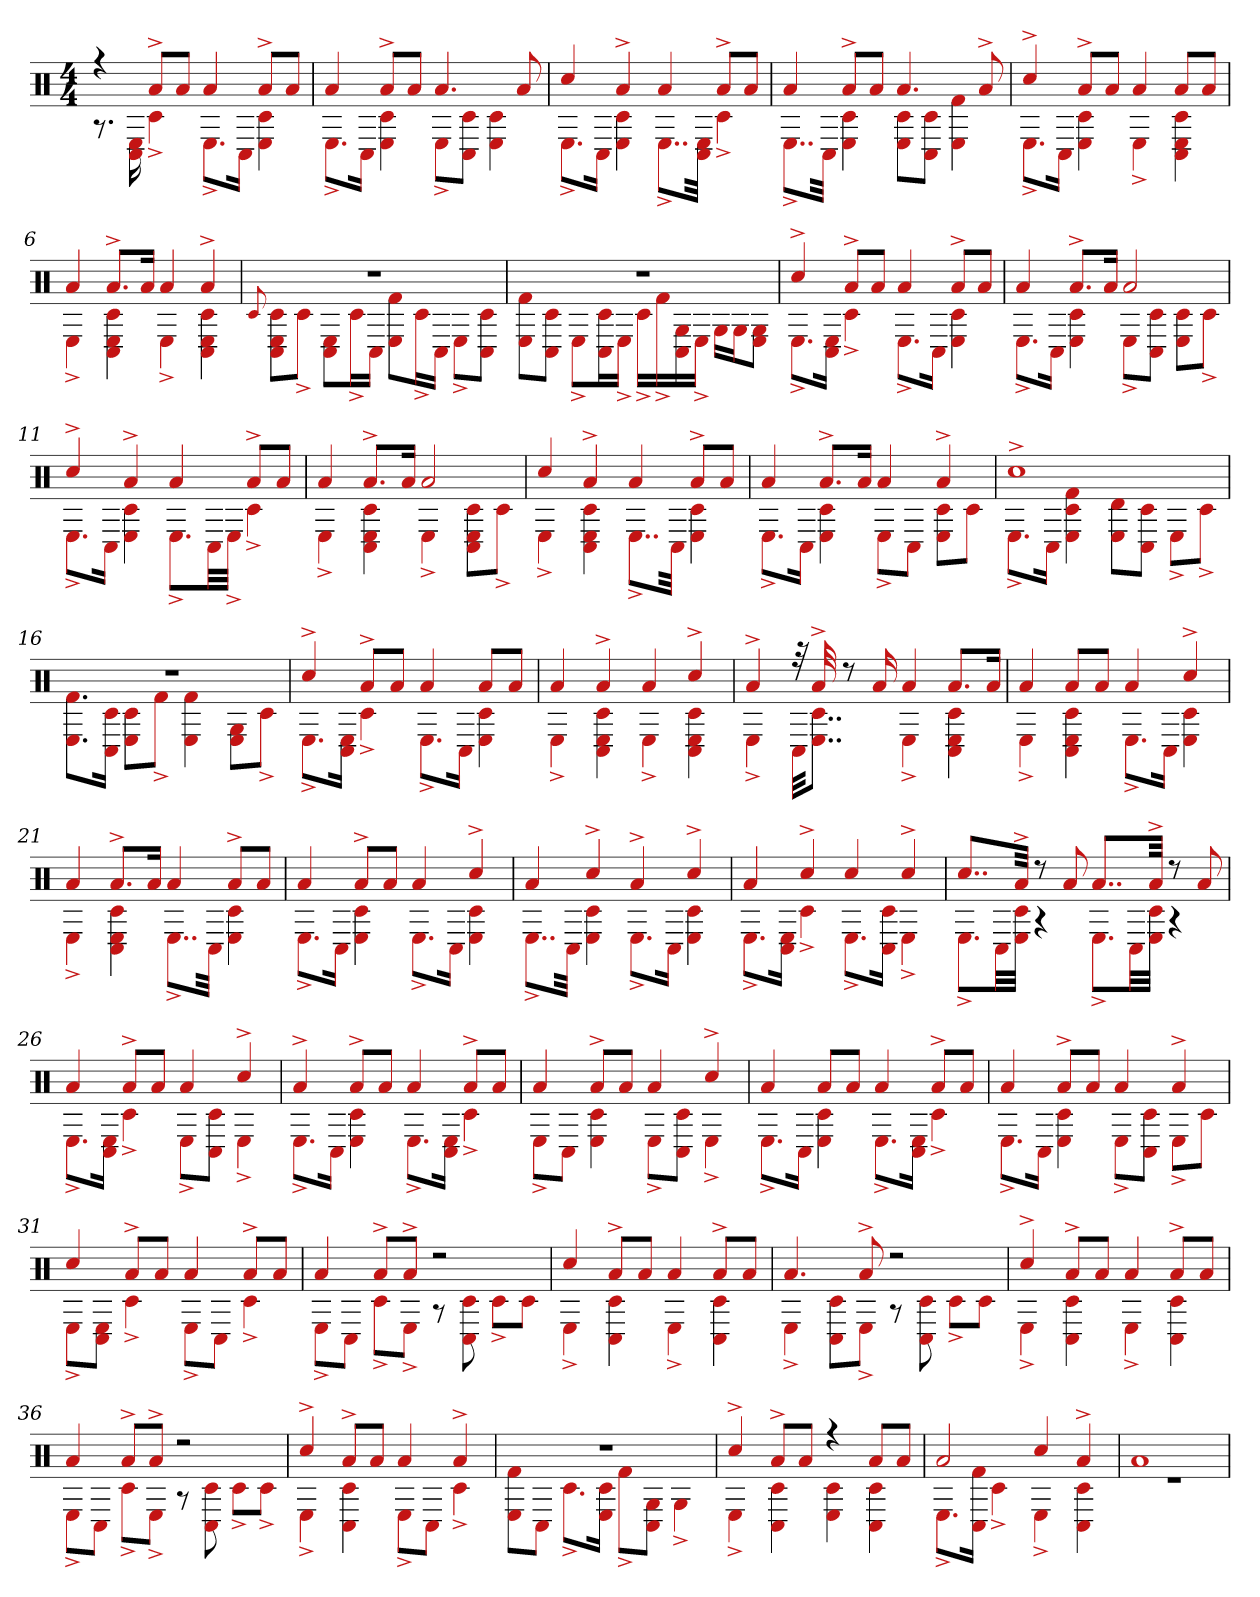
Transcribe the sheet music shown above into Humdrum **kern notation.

**kern
*part1
*staff1
*clefX
*k[]
*M4/4
=1
*^
4r	8.r
.	16C# 16E
8a^L	4c#^
8aJ	.
4a	8.E^L
.	16C#Jk
8a^L	4c# 4E
8aJ	.
=2	=2
4a	8.E^L
.	16C#Jk
8a^L	4E 4c#
8aJ	.
4.a	8E^L
.	8c# 8C#J
.	4E 4c#
8a	.
=3	=3
4cc#	8.E^L
.	16C#Jk
4a^	4E 4c#
4a	8..E^L
.	32C# 32EJkk
8a^L	4c#^
8aJ	.
=4	=4
4a	8..E^L
.	32C#Jkk
8a^L	4c# 4E
8aJ	.
4.a	8c# 8EL
.	8c# 8C#J
.	4E 4f#
8a^	.
=5	=5
4cc#^	8.E^L
.	16C#Jk
8a^L	4E 4c#
8aJ	.
4a	4E^
8aL	4C# 4E 4c#
8aJ	.
=6	=6
4a	4E^
8.a^L	4C# 4E 4c#
16aJk	.
4a	4E^
4a^	4C# 4E 4c#
=7	=7
.	8qqc#
1r	8C# 8E 8c#L
.	8c#^J
.	8C# 8EL
.	16c#^L
.	16C#JJ
.	8E 8f#L
.	16c#^L
.	16C#JJ
.	8E^L
.	8c# 8C#J
=8	=8
1r	8E 8f#L
.	8c# 8C#J
.	8E^L
.	16c# 16C#L
.	16E^JJ
.	16c#^LL
.	16f#^
.	16C# 16G
.	16E^JJ
.	16GLL
.	16GJ
.	8G 8EJ
=9	=9
4cc#^	8.E^L
.	16C# 16EJk
8a^L	4c#^
8aJ	.
4a	8.E^L
.	16C#Jk
8a^L	4c# 4E
8aJ	.
=10	=10
4a	8.E^L
.	16C#Jk
8.a^L	4E 4c#
16aJk	.
2a	8E^L
.	8c# 8C#J
.	8E 8c#L
.	8c#^J
=11	=11
4cc#^	8.E^L
.	16C#Jk
4a^	4E 4c#
4a	8.E^L
.	32C#LL
.	32E^JJJ
8a^L	4c#^
8aJ	.
=12	=12
4a	4E^
8.a^L	4C# 4E 4c#
16aJk	.
2a	4E^
.	8C# 8c# 8EL
.	8c#^J
=13	=13
4cc#	4E^
4a^	4C# 4c# 4E
4a	8..E^L
.	32C#Jkk
8a^L	4c# 4E
8aJ	.
=14	=14
4a	8.E^L
.	16C#Jk
8.a^L	4E 4c#
16aJk	.
4a	8E^L
.	8C#J
4a^	8E 8c#L
.	8c#J
=15	=15
1cc#^	8.E^L
.	16C#Jk
.	4E 4c# 4f#
.	8E 8dL
.	8c# 8C#J
.	8E^L
.	8c#^J
=16	=16
1r	8.E 8.f#L
.	16c# 16C#Jk
.	8E 8c#L
.	8f#^J
.	4E 4f#
.	8E 8GL
.	8c#^J
=17	=17
4cc#^	8.E^L
.	16C# 16EJk
8a^L	4c#^
8aJ	.
4a	8.E^L
.	16C#Jk
8aL	4c# 4E
8aJ	.
=18	=18
4a	4E^
4a^	4C# 4c# 4E
4a	4E^
4cc#^	4C# 4c# 4E
=19	=19
4a^	4E^
32r	32C#KKL
32a^	8..c# 8..EJ
8r	.
16a	.
4a	4E^
8.aL	4C# 4E 4c#
16aJk	.
=20	=20
4a	4E^
8aL	4C# 4E 4c#
8aJ	.
4a	8.E^L
.	16C#Jk
4cc#^	4E 4c#
=21	=21
4a	4E^
8.a^L	4C# 4E 4c#
16aJk	.
4a	8..E^L
.	32C#Jkk
8a^L	4c# 4E
8aJ	.
=22	=22
4a	8.E^L
.	16C#Jk
8a^L	4E 4c#
8aJ	.
4a	8.E^L
.	16C#Jk
4cc#^	4E 4c#
=23	=23
4a	8..E^L
.	32C#Jkk
4cc#^	4E 4c#
4a^	8.E^L
.	16C#Jk
4cc#^	4E 4c#
=24	=24
4a	8.E^L
.	16C# 16EJk
4cc#^	4c#^
4cc#	8.E^L
.	16C# 16c#Jk
4cc#^	4E^
=25	=25
8..cc#L	8.E^L
.	32C#LL
32a^Jkk	32E 32c#JJJ
8r	4r
8a	.
8..aL	8.E^L
.	32C#LL
32a^Jkk	32c# 32EJJJ
8r	4r
8a	.
=26	=26
4a	8.E^L
.	16C# 16EJk
8a^L	4c#^
8aJ	.
4a	8E^L
.	8C# 8c#J
4cc#^	4E^
=27	=27
4a^	8.E^L
.	16C#Jk
8a^L	4c# 4E
8aJ	.
4a	8.E^L
.	16C# 16EJk
8a^L	4c#^
8aJ	.
=28	=28
4a	8E^L
.	8C#J
8a^L	4E 4c#
8aJ	.
4a	8E^L
.	8C# 8c#J
4cc#^	4E^
=29	=29
4a	8.E^L
.	16C#Jk
8aL	4c# 4E
8aJ	.
4a	8.E^L
.	16C# 16EJk
8a^L	4c#^
8aJ	.
=30	=30
4a	8.E^L
.	16C#Jk
8a^L	4E 4c#
8aJ	.
4a	8E^L
.	8c# 8C#J
4a^	8E^L
.	8c#J
=31	=31
4cc#	8E^L
.	8C# 8EJ
8a^L	4c#^
8aJ	.
4a	8E^L
.	8C#J
8a^L	4c#^
8aJ	.
=32	=32
4a	8E^L
.	8C#J
8a^L	8c#^L
8a^J	8E^J
2r	8r
.	8c# 8C#
.	8c#^L
.	8c#J
=33	=33
4cc#	4E^
8a^L	4C# 4c#
8aJ	.
4a	4E^
8a^L	4C# 4c#
8aJ	.
=34	=34
4.a	4E^
.	8C# 8c#L
8a^	8E^J
2r	8r
.	8c# 8C#
.	8c#^L
.	8c#J
=35	=35
4cc#^	4E^
8a^L	4C# 4c#
8aJ	.
4a	4E^
8a^L	4C# 4c#
8aJ	.
=36	=36
4a	8E^L
.	8C#J
8a^L	8c#^L
8a^J	8E^J
2r	8r
.	8c# 8C#
.	8c#^L
.	8c#^J
=37	=37
4cc#^	4E^
8a^L	4C# 4c#
8aJ	.
4a	8E^L
.	8C#J
4a^	4c#^
=38	=38
1r	8E 8f#L
.	8C#J
.	8.c#^L
.	16E 16c#Jk
.	8f#^L
.	8G 8C#J
.	4G^
=39	=39
4cc#^	4E^
8a^L	4C# 4c#
8aJ	.
4r	4E 4c#
8aL	4C# 4c#
8aJ	.
=40	=40
2a	8.E^L
.	16f# 16C#Jk
.	4c#^
4cc#	4E^
4a^	4C# 4c#
=41	=41
1a	1r
*v	*v
=
*-
